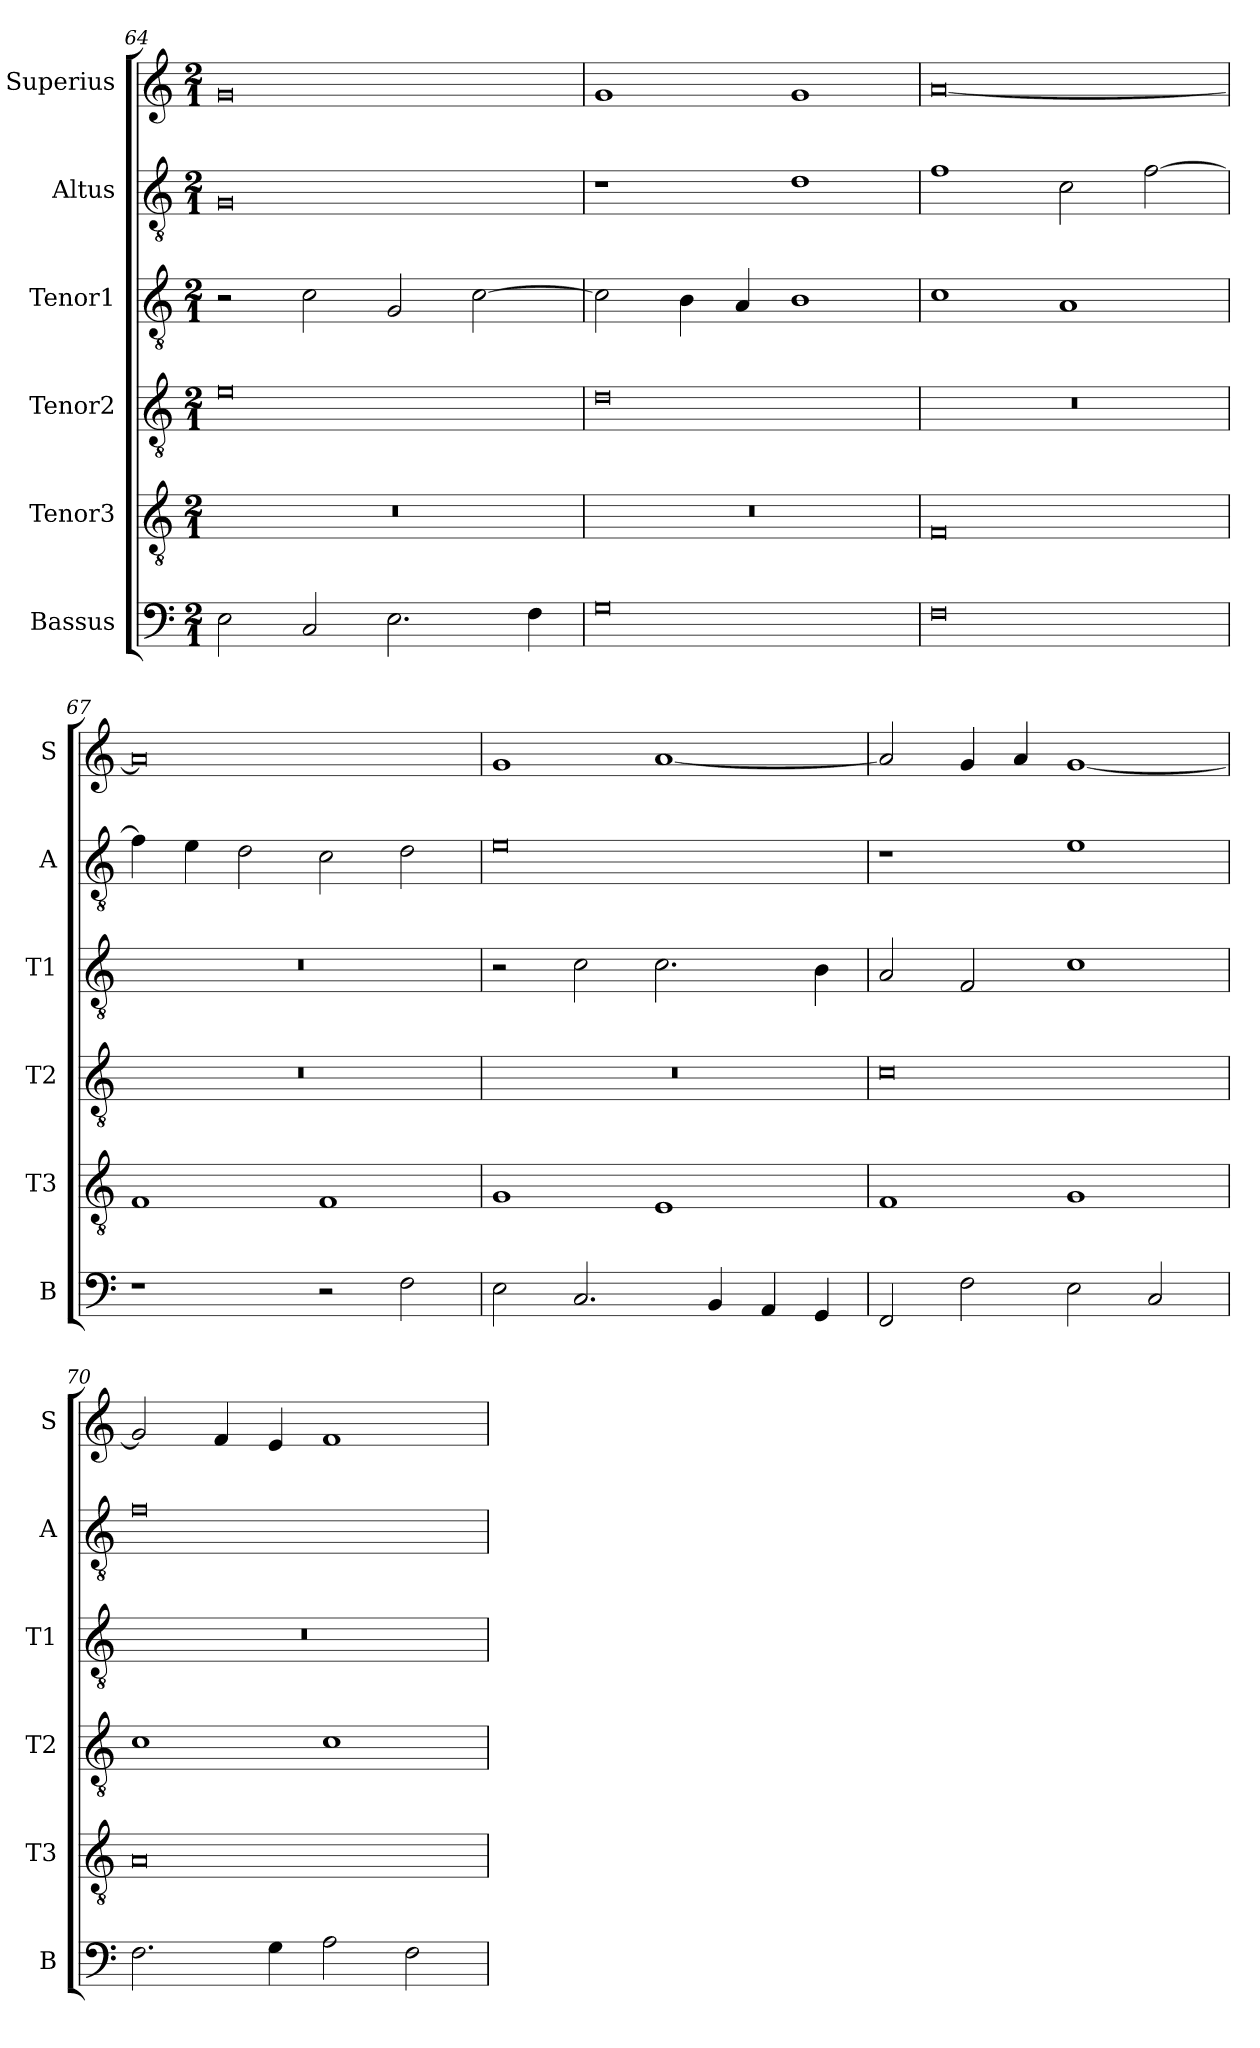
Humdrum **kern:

**kern	**kern	**kern	**kern	**kern	**kern
*part6	*part5	*part4	*part3	*part2	*part1
*staff6	*staff5	*staff4	*staff3	*staff2	*staff1
*I"Bassus	*I"Tenor3	*I"Tenor2	*I"Tenor1	*I"Altus	*I"Superius
*I'B	*I'T3	*I'T2	*I'T1	*I'A	*I'S
*clefF4	*clefGv2	*clefGv2	*clefGv2	*clefGv2	*clefG2
*k[]	*k[]	*k[]	*k[]	*k[]	*k[]
*M2/1	*M2/1	*M2/1	*M2/1	*M2/1	*M2/1
=64	=64	=64	=64	=64	=64
2E\	0r	0e	2r	0G	0g
2C/	.	.	2c\	.	.
2.E\	.	.	2G/	.	.
.	.	.	[2c\	.	.
4F\	.	.	.	.	.
=65	=65	=65	=65	=65	=65
0G	0r	0d	2c\]	1r	1g
.	.	.	4B\	.	.
.	.	.	4A/	.	.
.	.	.	1B	1d	1g
=66	=66	=66	=66	=66	=66
0F	0F	0r	1c	1f	[0a
.	.	.	1A	2c\	.
.	.	.	.	[2f\	.
=67	=67	=67	=67	=67	=67
1r	1F	0r	0r	4f\]	0a]
.	.	.	.	4e\	.
.	.	.	.	2d\	.
2r	1F	.	.	2c\	.
2F\	.	.	.	2d\	.
=68	=68	=68	=68	=68	=68
2E\	1G	0r	2r	0e	1g
2.C/	.	.	2c\	.	.
.	1E	.	2.c\	.	[1a
4BB/	.	.	.	.	.
4AA/	.	.	.	.	.
4GG/	.	.	4B\	.	.
=69	=69	=69	=69	=69	=69
2FF/	1F	0c	2A/	1r	2a/]
2F\	.	.	2F/	.	4g/
.	.	.	.	.	4a/
2E\	1G	.	1c	1e	[1g
2C/	.	.	.	.	.
=70	=70	=70	=70	=70	=70
2.F\	0A	1c	0r	0f	2g/]
.	.	.	.	.	4f/
4G\	.	.	.	.	4e/
2A\	.	1c	.	.	1f
2F\	.	.	.	.	.
=	=	=	=	=	=
*-	*-	*-	*-	*-	*-
